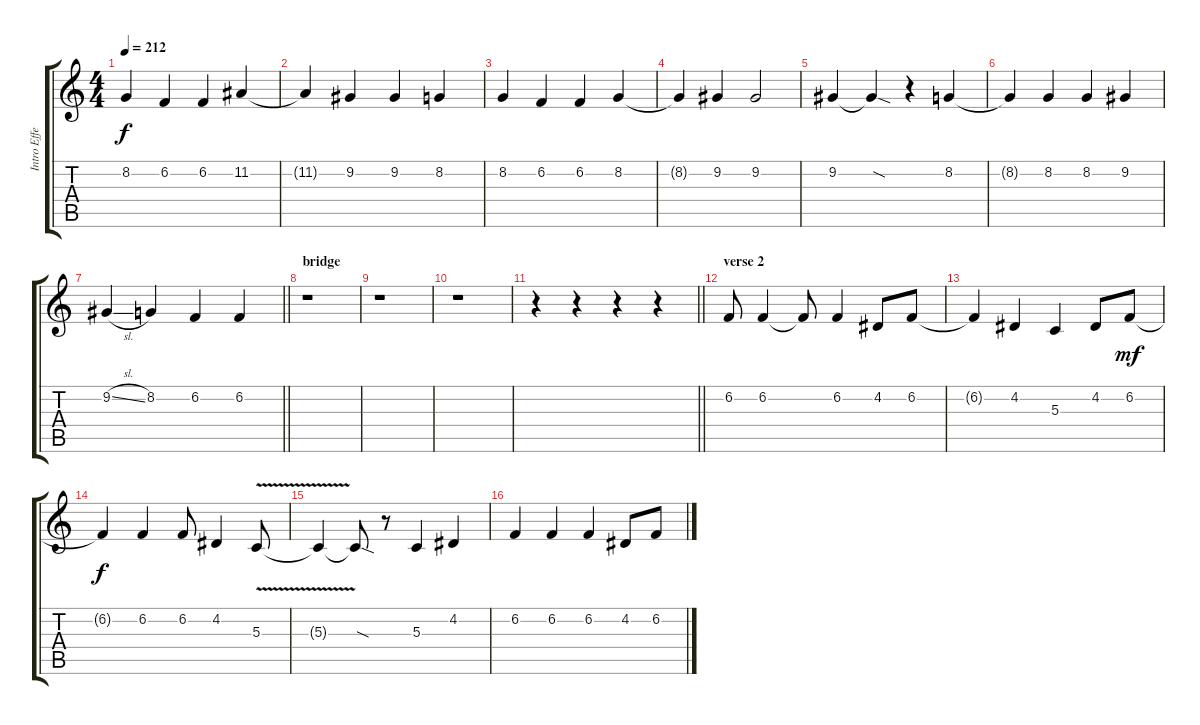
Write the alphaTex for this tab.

\track ("Intro Effect/Vocals" "Intro Effe") {instrument lead2sawtooth}
\staff {score tabs}
\tuning (E4 B3 G3 D3 A2 E2) {hide}
\ts (4 4)
\tempo 212
\clef g2
\ks c
8.2.4{dy f} 6.2.4 6.2.4 11.2.4 |
11.2{t}.4 9.2.4 9.2.4 8.2.4 |
8.2.4 6.2.4 6.2.4 8.2.4 |
8.2{t}.4 9.2.4 9.2.2 |
9.2.4 9.2{sod t}.4 r.4 8.2.4 |
8.2{t}.4 8.2.4 8.2.4 9.2.4 |
\barLineRight lightlight
9.2{sl}.4 8.2.4 6.2.4 6.2.4 |
\section ("" "bridge")
r.1 |
r.1 |
r.1 |
\barLineRight lightlight
r.4 r.4 r.4 r.4{volume 13 instrument lead2sawtooth} |
\section ("" "verse 2")
6.2.8 6.2.4 6.2{t}.8 6.2.4 4.2.8 6.2.8 |
6.2{t}.4 4.2.4 5.3.4 4.2.8 6.2.8{dy mf} |
6.2{t}.4{dy f} 6.2.4 6.2.8 4.2.4 5.3{v}.8 |
5.3{t}.4 5.3{sod t}.8 r.8 5.3.4 4.2.4 |
6.2.4 6.2.4 6.2.4 4.2.8 6.2.8
